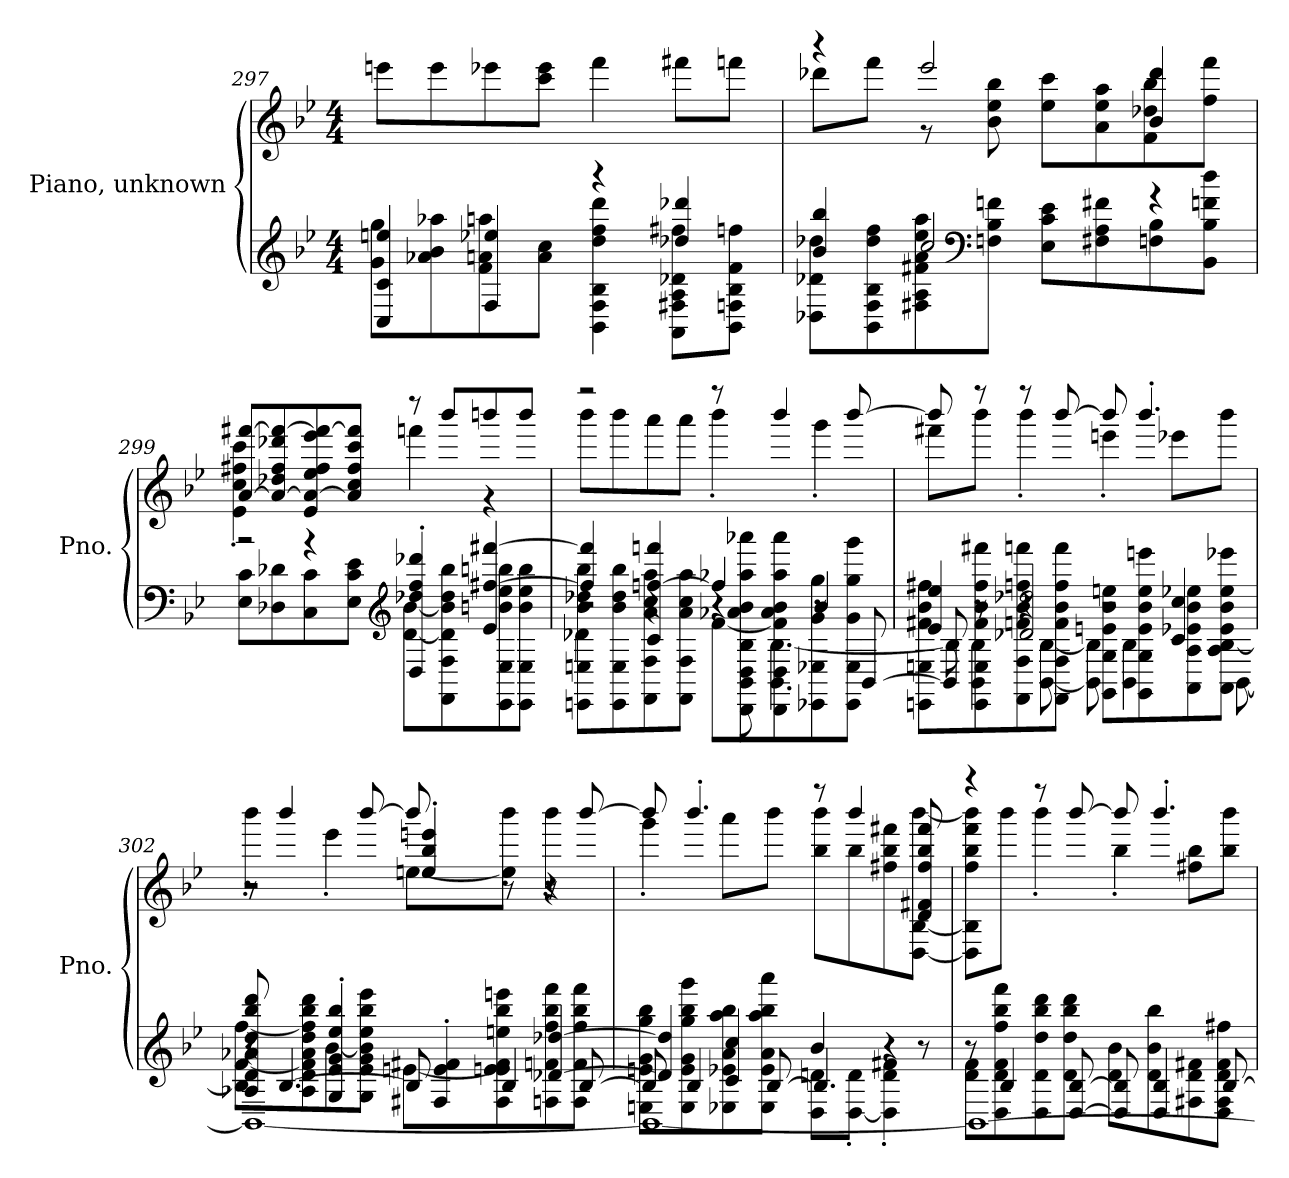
**kern	**kern
*part1	*part1
*staff2	*staff1
*I"Piano, unknown	*
*I'Pno.	*
*clefG2	*clefG2
*k[b-e-]	*k[b-e-]
*M4/4	*M4/4
=297	=297
*^	*
4C/ 4c/ 4een/	8g\ 8gg\L	8eeen\L
.	8a-X\ 8b-\ 8aa-X\	8eee\
4F/ 4ee-X/	8f\ 8an\ 8aan\	8eee-X\
.	8a\ 8cc\J	8ccc\ 8eee-\J
4r	4BB-\ 4F\ 4B-\ 4dd\ 4ff\ 4ddd\	4fff\
4dd-X/ 4ddd-X/	8AA\ 8F#X\ 8A\ 8d-X\ 8ff#X\L	8fff#X\L
.	8BB-\ 8Fn\ 8B-\ 8f\ 8ffn\J	8fffn\J
!!LO:LB:g=z
=298	=298	=298
*	*	*^
4b-/ 4bb-/	8D-X\ 8d-X\ 8dd-X\L	4r	8ddd-X\L
.	8BB-\ 8F\ 8B-\ 8dd-\ 8ff\	.	8fff\J
2cc/	8F#X\ 8A\ 8f#X\ 8a\ 8ee-\ 8aa\	2eee-/	8r
*clefF4	*	*	*
.	8Fn\ 8B-\ 8fn\J	.	8b-\ 8ee-\ 8bb-\
.	8E-\ 8c\ 8e-\L	.	8ee-\ 8ccc\L
.	8F#X\ 8A\ 8f#X\	.	8a\ 8ee-\ 8aa\
4r	8Fn\ 8B-\	4b-/ 4ddd-/	8f\ 8dd-X\ 8bb-\
.	8BB-\ 8B-\ 8fn\ 8dd-\J	.	8ff\ 8fff\J
=299	=299	=299	=299
2r	8E-\ 8c\L	[8a/ [8fff#X/L	4e-\' 4cc\' 4ff#X\' 4ccc\'
.	8D-X\ 8d-X\	8a/_ 8dd-X/ 8ff#/ 8ddd-X/ 8fff#/_	.
.	8C\ 8c\	8e-/ 8a/_ 8ee-/ 8ff#/ 8eee-/ 8fff#/_	4r
.	8E-\ 8c\ 8e-\J	8a/] 8cc/ 8ff#/ 8ccc/ 8fff#/]J	.
*clefG2	*	*	*
4D-/' 4dd-X/' 4ff/' 4ddd-X/'	[8d-\ [8b-\L	8r	4fffn\
.	8FF\ 8F\ 8d-\] 8b-\] 8dd-\ 8bb-\	8bbb-/L	.
4e-/ [4ff#X/ [4fff#X/	8EE-\ 8E-\ 8bn\ 8ee-\ 8bbn\	8bbbn/	4r
.	8EE-\ 8E-\ 8b\ 8ee-\ 8bb\J	8bbb/J	.
!!LO:LB:g=z	!!
=300	=300	=300	=300
*^	*^	*	*
4ff#/] 4fff#/]	8EEn\ 8En\ 8b-\ 8dd-X\ 8bb-\L	2r	4d-X\	2r	8bbb-\L
.	8EE\ 8E\ 8b-\ 8dd-\ 8bb-\	.	.	.	8bbb-\
4c/ [4ffn/ 4fffn/	8FF\ 8F\ 8a\ 8cc\ 8aa\	.	4r	.	8aaa\
.	8FF\ 8F\ 8a\ 8cc\ 8aa\J	.	.	.	8aaa\J
4ff/]	[8f\L	4r	8DD\ 8BB-\ 8D\ 8B-\ 8a-X\ 8b-\ 8aa-X\ 8aaa-X\	8r	4bbb-'\
.	8DD\ 8D\ 8f\] 8a-\ 8b-\ 8aa-\ 8aaa-\	.	4.BB-\ [4.B-\	4bbb-/	.
4b-/	8EE-X\ 8E-X\ 8g\ 8gg\	8r	.	.	4ggg'\
.	8EE-\ 8E-\ 8g\ 8gg\ 8ggg\J	[8BB-/	.	[8bbb-/	.
=301	=301	=301	=301	=301	=301
4e-/ 4ee-/	8EEn\ 8En\ 8f#X\ 8b-\ 8ff#X\L	8BB-/]	8B-\]	8bbb-/]	8fff#X\L
.	8EE\ 8E\ 8f#\ 8b-\ 8ff#\ 8fff#X\	8r	4BB-\ 4B-\	8r	8bbb-\J
2d-X/ 2dd-X/	8FF\ 8F\ 8fn\ 8b-\ 8ffn\ 8fffn\	4r	.	8r	4bbb-'\
.	8FF\ 8F\ 8f\ 8b-\ 8ff\ 8fff\J	.	[8BB-\ [8B-\	[8bbb-/	.
.	8GG\ 8G\ 8en\ 8b-\ 8een\L	2r	8BB-\] 8B-\]	8bbb-/]	4eeen'\
.	8GG\ 8G\ 8e\ 8b-\ 8ee\ 8eeen\	.	4BB-\ 4B-\	4.bbb-'/	.
4c/ 4cc/	8AA\ 8A\ 8e-X\ 8b-\ 8ee-X\	.	.	.	8eee-X\L
.	8AA\ 8A\ [8B-\ 8e-\ 8b-\ 8ee-\ 8eee-X\J	.	[8BB-\	.	8bbb-\J
!!LO:LB:g=z
=302	=302	=302	=302	=302	=302
*	*	*	*	*	*^
8A-X/ 8d/ 8a-X/ 8dd/ 8bb-/ 8ddd/	8B-\] [8f\ [8ff\L	4r	1BB-_	8r	4bbb-'\	2r
[4.B-/	8A-\ 8d\ 8f\] 8a-\ 8dd\ 8ff\] 8bb-\ 8ddd\	.	.	4bbb-/	.	.
.	[8b-\	4G/' 4e-/' 4g/' 4ee-/' 4bb-/'	.	.	4eee-'\	.
.	8G\ 8e-\ 8g\ 8b-\] 8ee-\ 8bb-\ 8eee-\J	.	.	[8bbb-/	.	.
8B-/]	[8e-\L	4F#X/' 4en/' 4f#X/'	.	8bbb-/]	[8ee-\L	4een/' 4bb-/' 4eeen/'
4B-/	8F#\ 8e-\] 8en\ 8f#\ 8een\ 8bb-\ 8eeen\	.	.	8r	8ee-\] 8bbb-\J	.
.	8Fn\ 8fn\ 8ff\ 8bb-\ 8fff\	[4d-X/ [4dd-X/	.	8r	4bbb-'\	4r
[8B-/	8F\ 8f\ 8ff\ 8bb-\ 8fff\J	.	.	[8bbb-/	.	.
*	*	*	*	*	*v	*v
=303	=303	=303	=303	=303	=303
8B-/]	8En\ 8en\ 8g\ 8gg\ 8bb-\L	4d-/] 4dd-/]	1BB-_	8bbb-/]	4ggg'\
4B-/	8E\ 8e\ 8g\ 8gg\ 8bb-\ 8ggg\	.	.	4.bbb-'/	.
.	8E-X\ 8e-X\ 8a\ 8aa\ 8bb-\	4c/ 4cc/	.	.	8aaa\L
[8B-/	8E-\ 8e-\ 8a\ 8aa\ 8bb-\ 8aaa\J	.	.	.	8bbb-\J
4.B-/]	8D\ 8dn\L	4b-/	.	8r	8bb-\ 8bbb-\L
.	[8D\' 8d\'J	.	.	4bbb-/	8bb-\
.	4D\]' 4d\' 4f#X\'	4r	.	.	8ff#X\ 8bb-\ 8fff#X\
8r	.	.	.	8d/ 8f#X/ 8ff#/ 8bb-/ 8fff#/	[8D\ [8B-\ [8bbb-\J
*	*	*v	*v	*	*
!!LO:LB:g=z	!!
=304	=304	=304	=304	=304
8r	8d\ 8f\L	1BB-_	4r	8D\] 8B-\] 8ff\ 8bb-\ 8fff\ 8bbb-\]L
4B-/	8D\ 8d\ 8f\ 8ff\ 8bb-\ 8fff\	.	.	8bbb-\J
.	8D\ 8d\ 8dd\ 8bb-\ 8ddd\	.	8r	4bbb-'\
[8D/ [8B-/	8d\ 8dd\ 8bb-\ 8ddd\J	.	[8bbb-/	.
8D/] 8B-/]	8d\ 8b-\L	.	8bbb-/]	4bb-'\
4D/ 4B-/	8d\ 8b-\ 8bb-\	.	4.bbb-'/	.
.	8F#X\ 8d\ 8f#X\	.	.	8ff#X\ 8bb-\L
[8B-/	8D\ 8F#\ 8d\ 8f#\ 8ff#X\J	.	.	8bb-\ 8bbb-\J
*v	*v	*v	*	*
*	*v	*v
=	=
*-	*-
